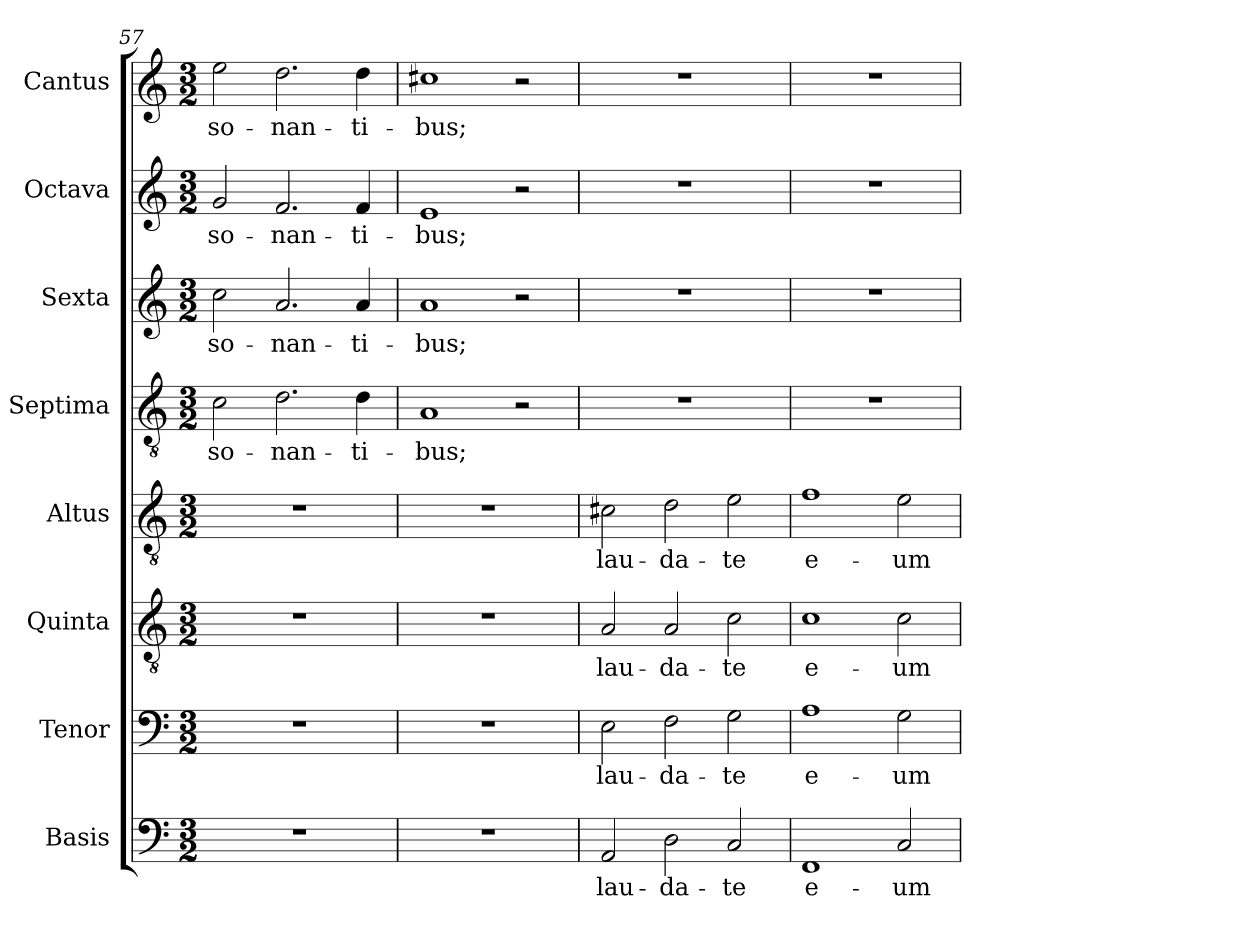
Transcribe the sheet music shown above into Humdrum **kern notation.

**kern	**text	**kern	**text	**kern	**text	**kern	**text	**kern	**text	**kern	**text	**kern	**text	**kern	**text
*part8	*part8	*part7	*part7	*part6	*part6	*part5	*part5	*part4	*part4	*part3	*part3	*part2	*part2	*part1	*part1
*staff8	*staff8	*staff7	*staff7	*staff6	*staff6	*staff5	*staff5	*staff4	*staff4	*staff3	*staff3	*staff2	*staff2	*staff1	*staff1
*I"Basis	*	*I"Tenor	*	*I"Quinta	*	*I"Altus	*	*I"Septima	*	*I"Sexta	*	*I"Octava	*	*I"Cantus	*
*I'B	*	*I'T	*	*	*	*I'A	*	*	*	*	*	*	*	*I'C	*
*clefF4	*	*clefF4	*	*clefGv2	*	*clefGv2	*	*clefGv2	*	*clefG2	*	*clefG2	*	*clefG2	*
*k[]	*	*k[]	*	*k[]	*	*k[]	*	*k[]	*	*k[]	*	*k[]	*	*k[]	*
*C:	*	*C:	*	*C:	*	*C:	*	*C:	*	*C:	*	*C:	*	*C:	*
*M3/2	*	*M3/2	*	*M3/2	*	*M3/2	*	*M3/2	*	*M3/2	*	*M3/2	*	*M3/2	*
=57	=57	=57	=57	=57	=57	=57	=57	=57	=57	=57	=57	=57	=57	=57	=57
!	!	!	!	!	!	!	!	!	!LO:LY:b	!	!LO:LY:b	!	!LO:LY:b	!	!LO:LY:b
1.r	.	1.r	.	1.r	.	1.r	.	2c\	-so-	2cc\	-so-	2g/	-so-	2ee\	-so-
!	!	!	!	!	!	!	!	!	!LO:LY:b	!	!LO:LY:b	!	!LO:LY:b	!	!LO:LY:b
.	.	.	.	.	.	.	.	2.d\	-nan-	2.a/	-nan-	2.f/	-nan-	2.dd\	-nan-
!	!	!	!	!	!	!	!	!	!LO:LY:b	!	!LO:LY:b	!	!LO:LY:b	!	!LO:LY:b
.	.	.	.	.	.	.	.	4d\	-ti-	4a/	-ti-	4f/	-ti-	4dd\	-ti-
=58	=58	=58	=58	=58	=58	=58	=58	=58	=58	=58	=58	=58	=58	=58	=58
!	!	!	!	!	!	!	!	!	!LO:LY:b	!	!LO:LY:b	!	!LO:LY:b	!	!LO:LY:b
1.r	.	1.r	.	1.r	.	1.r	.	1A	-bus;	1a	-bus;	1e	-bus;	1cc#X	-bus;
.	.	.	.	.	.	.	.	2r	.	2r	.	2r	.	2r	.
=59	=59	=59	=59	=59	=59	=59	=59	=59	=59	=59	=59	=59	=59	=59	=59
!	!LO:LY:b	!	!LO:LY:b	!	!LO:LY:b	!	!LO:LY:b	!	!	!	!	!	!	!	!
2AA/	lau-	2E\	lau-	2A/	lau-	2c#X\	lau-	1.r	.	1.r	.	1.r	.	1.r	.
!	!LO:LY:b	!	!LO:LY:b	!	!LO:LY:b	!	!LO:LY:b	!	!	!	!	!	!	!	!
2D\	-da-	2F\	-da-	2A/	-da-	2d\	-da-	.	.	.	.	.	.	.	.
!	!LO:LY:b	!	!LO:LY:b	!	!LO:LY:b	!	!LO:LY:b	!	!	!	!	!	!	!	!
2C/	-te	2G\	-te	2c\	-te	2e\	-te	.	.	.	.	.	.	.	.
=60	=60	=60	=60	=60	=60	=60	=60	=60	=60	=60	=60	=60	=60	=60	=60
!	!LO:LY:b	!	!LO:LY:b	!	!LO:LY:b	!	!LO:LY:b	!	!	!	!	!	!	!	!
1FF	e-	1A	e-	1c	e-	1f	e-	1.r	.	1.r	.	1.r	.	1.r	.
!	!LO:LY:b	!	!LO:LY:b	!	!LO:LY:b	!	!LO:LY:b	!	!	!	!	!	!	!	!
2C/	-um	2G\	-um	2c\	-um	2e\	-um	.	.	.	.	.	.	.	.
=	=	=	=	=	=	=	=	=	=	=	=	=	=	=	=
*-	*-	*-	*-	*-	*-	*-	*-	*-	*-	*-	*-	*-	*-	*-	*-
